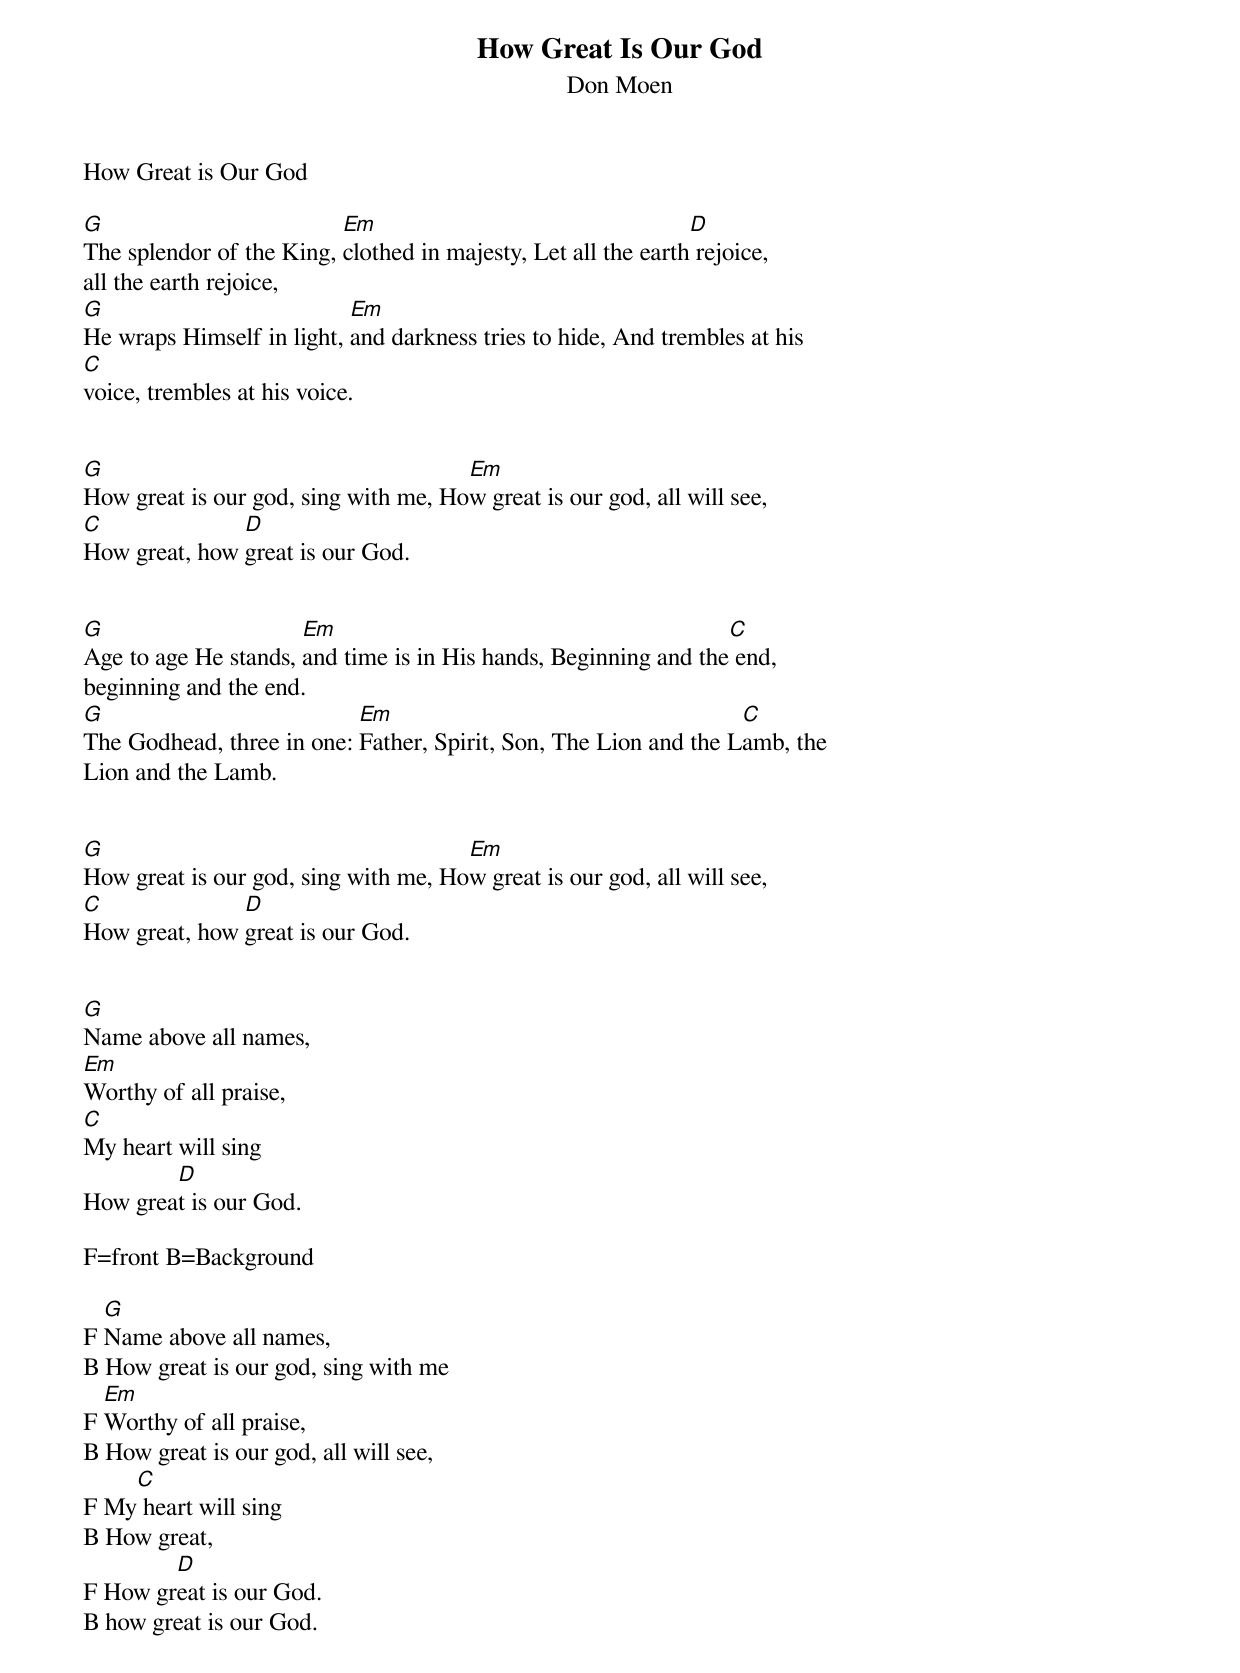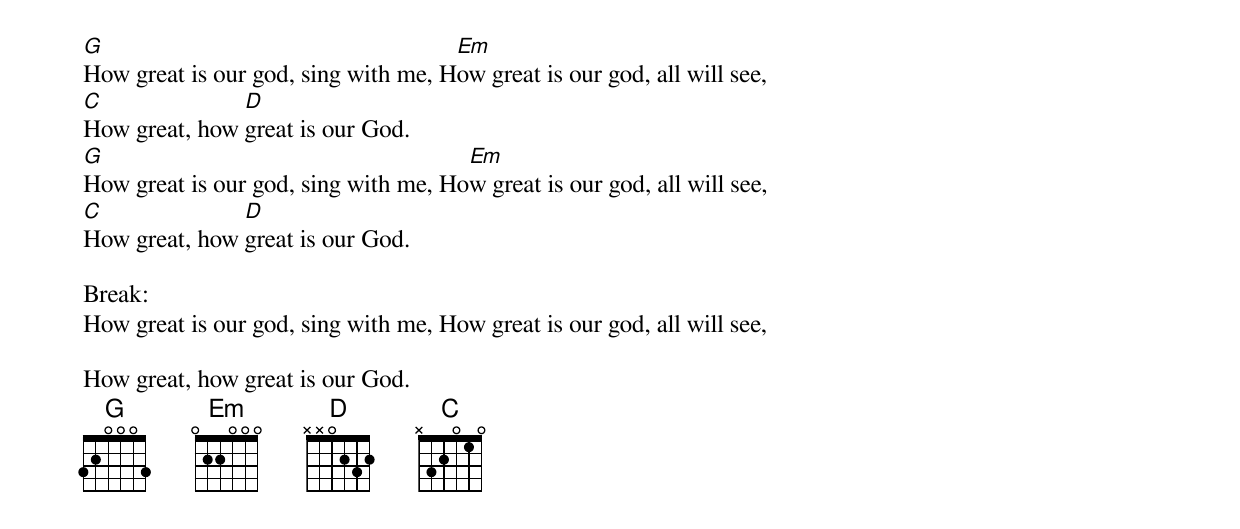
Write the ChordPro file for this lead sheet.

{t:How Great Is Our God}
{st:Don Moen}

How Great is Our God

[G]The splendor of the King, [Em]clothed in majesty, Let all the earth[D] rejoice,
all the earth rejoice,
[G]He wraps Himself in light, [Em]and darkness tries to hide, And trembles at his
[C]voice, trembles at his voice.


[G]How great is our god, sing with me, Ho[Em]w great is our god, all will see,
[C]How great, how [D]great is our God.


[G]Age to age He stands, [Em]and time is in His hands, Beginning and the[C] end,
beginning and the end.
[G]The Godhead, three in one: [Em]Father, Spirit, Son, The Lion and the L[C]amb, the
Lion and the Lamb.


[G]How great is our god, sing with me, Ho[Em]w great is our god, all will see,
[C]How great, how [D]great is our God.


[G]Name above all names,
[Em]Worthy of all praise,
[C]My heart will sing
How grea[D]t is our God.

F=front B=Background

F [G]Name above all names,
B How great is our god, sing with me
F [Em]Worthy of all praise,
B How great is our god, all will see,
F My[C] heart will sing
B How great,
F How gr[D]eat is our God.
B how great is our God.

[G]How great is our god, sing with me, H[Em]ow great is our god, all will see,
[C]How great, how [D]great is our God.
[G]How great is our god, sing with me, Ho[Em]w great is our god, all will see,
[C]How great, how [D]great is our God.

Break:
How great is our god, sing with me, How great is our god, all will see,

How great, how great is our God.
